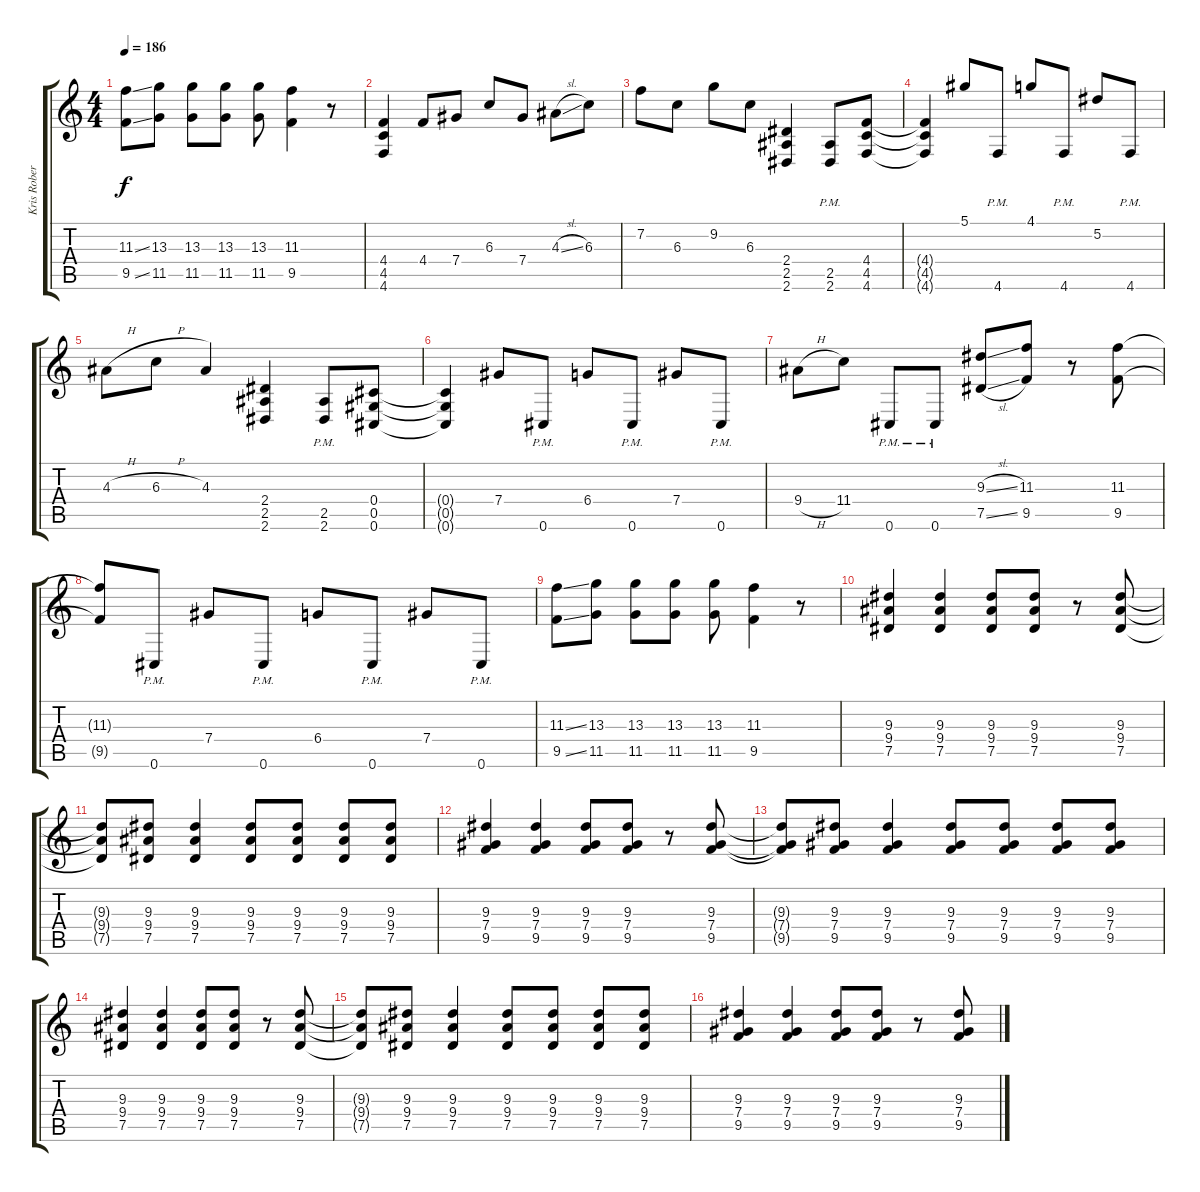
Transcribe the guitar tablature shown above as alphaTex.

\track ("Kris Roberts" "Kris Rober") {instrument distortionguitar}
\staff {score tabs}
\tuning (Eb4 Bb3 Gb3 Db3 Ab2 Db2) {hide}
\ts (4 4)
\tempo 186
\clef g2
\ks c
(11.3{ss} 9.5{ss}).8{dy f} (13.3 11.5).8 (13.3 11.5).8 (13.3 11.5).8 (13.3 11.5).8 (11.3 9.5).4 r.8 |
(4.4 4.5 4.6).4 4.4.8 7.4.8 6.3.8 7.4.8 4.3{sl}.8 6.3.8 |
7.2.8 6.3.8 9.2.8 6.3.8 (2.4 2.5 2.6).4 (2.5{pm} 2.6{pm}).8 (4.4 4.5 4.6).8 |
(4.4{t} 4.5{t} 4.6{t}).4 5.1.8 4.6{pm}.8 4.1.8 4.6{pm}.8 5.2.8 4.6{pm}.8 |
4.3{h}.8 6.3{h}.8 4.3.4 (2.4 2.5 2.6).4 (2.5{pm} 2.6{pm}).8 (0.4 0.5 0.6).8 |
(0.4{t} 0.5{t} 0.6{t}).4 7.4.8 0.6{pm}.8 6.4.8 0.6{pm}.8 7.4.8 0.6{pm}.8 |
9.4{h}.8 11.4.8 0.6{pm}.8 0.6{pm}.8 (9.3{sl} 7.5{sl}).8 (11.3 9.5).8 r.8 (11.3 9.5).8 |
(11.3{t} 9.5{t}).8 0.6{pm}.8 7.4.8 0.6{pm}.8 6.4.8 0.6{pm}.8 7.4.8 0.6{pm}.8 |
(11.3{ss} 9.5{ss}).8 (13.3 11.5).8 (13.3 11.5).8 (13.3 11.5).8 (13.3 11.5).8 (11.3 9.5).4 r.8 |
(9.3 9.4 7.5).4 (9.3 9.4 7.5).4 (9.3 9.4 7.5).8 (9.3 9.4 7.5).8 r.8 (9.3 9.4 7.5).8 |
(9.3{t} 9.4{t} 7.5{t}).8 (9.3 9.4 7.5).8 (9.3 9.4 7.5).4 (9.3 9.4 7.5).8 (9.3 9.4 7.5).8 (9.3 9.4 7.5).8 (9.3 9.4 7.5).8 |
(9.3 7.4 9.5).4 (9.3 7.4 9.5).4 (9.3 7.4 9.5).8 (9.3 7.4 9.5).8 r.8 (9.3 7.4 9.5).8 |
(9.3{t} 7.4{t} 9.5{t}).8 (9.3 7.4 9.5).8 (9.3 7.4 9.5).4 (9.3 7.4 9.5).8 (9.3 7.4 9.5).8 (9.3 7.4 9.5).8 (9.3 7.4 9.5).8 |
(9.3 9.4 7.5).4 (9.3 9.4 7.5).4 (9.3 9.4 7.5).8 (9.3 9.4 7.5).8 r.8 (9.3 9.4 7.5).8 |
(9.3{t} 9.4{t} 7.5{t}).8 (9.3 9.4 7.5).8 (9.3 9.4 7.5).4 (9.3 9.4 7.5).8 (9.3 9.4 7.5).8 (9.3 9.4 7.5).8 (9.3 9.4 7.5).8 |
(9.3 7.4 9.5).4 (9.3 7.4 9.5).4 (9.3 7.4 9.5).8 (9.3 7.4 9.5).8 r.8 (9.3 7.4 9.5).8
